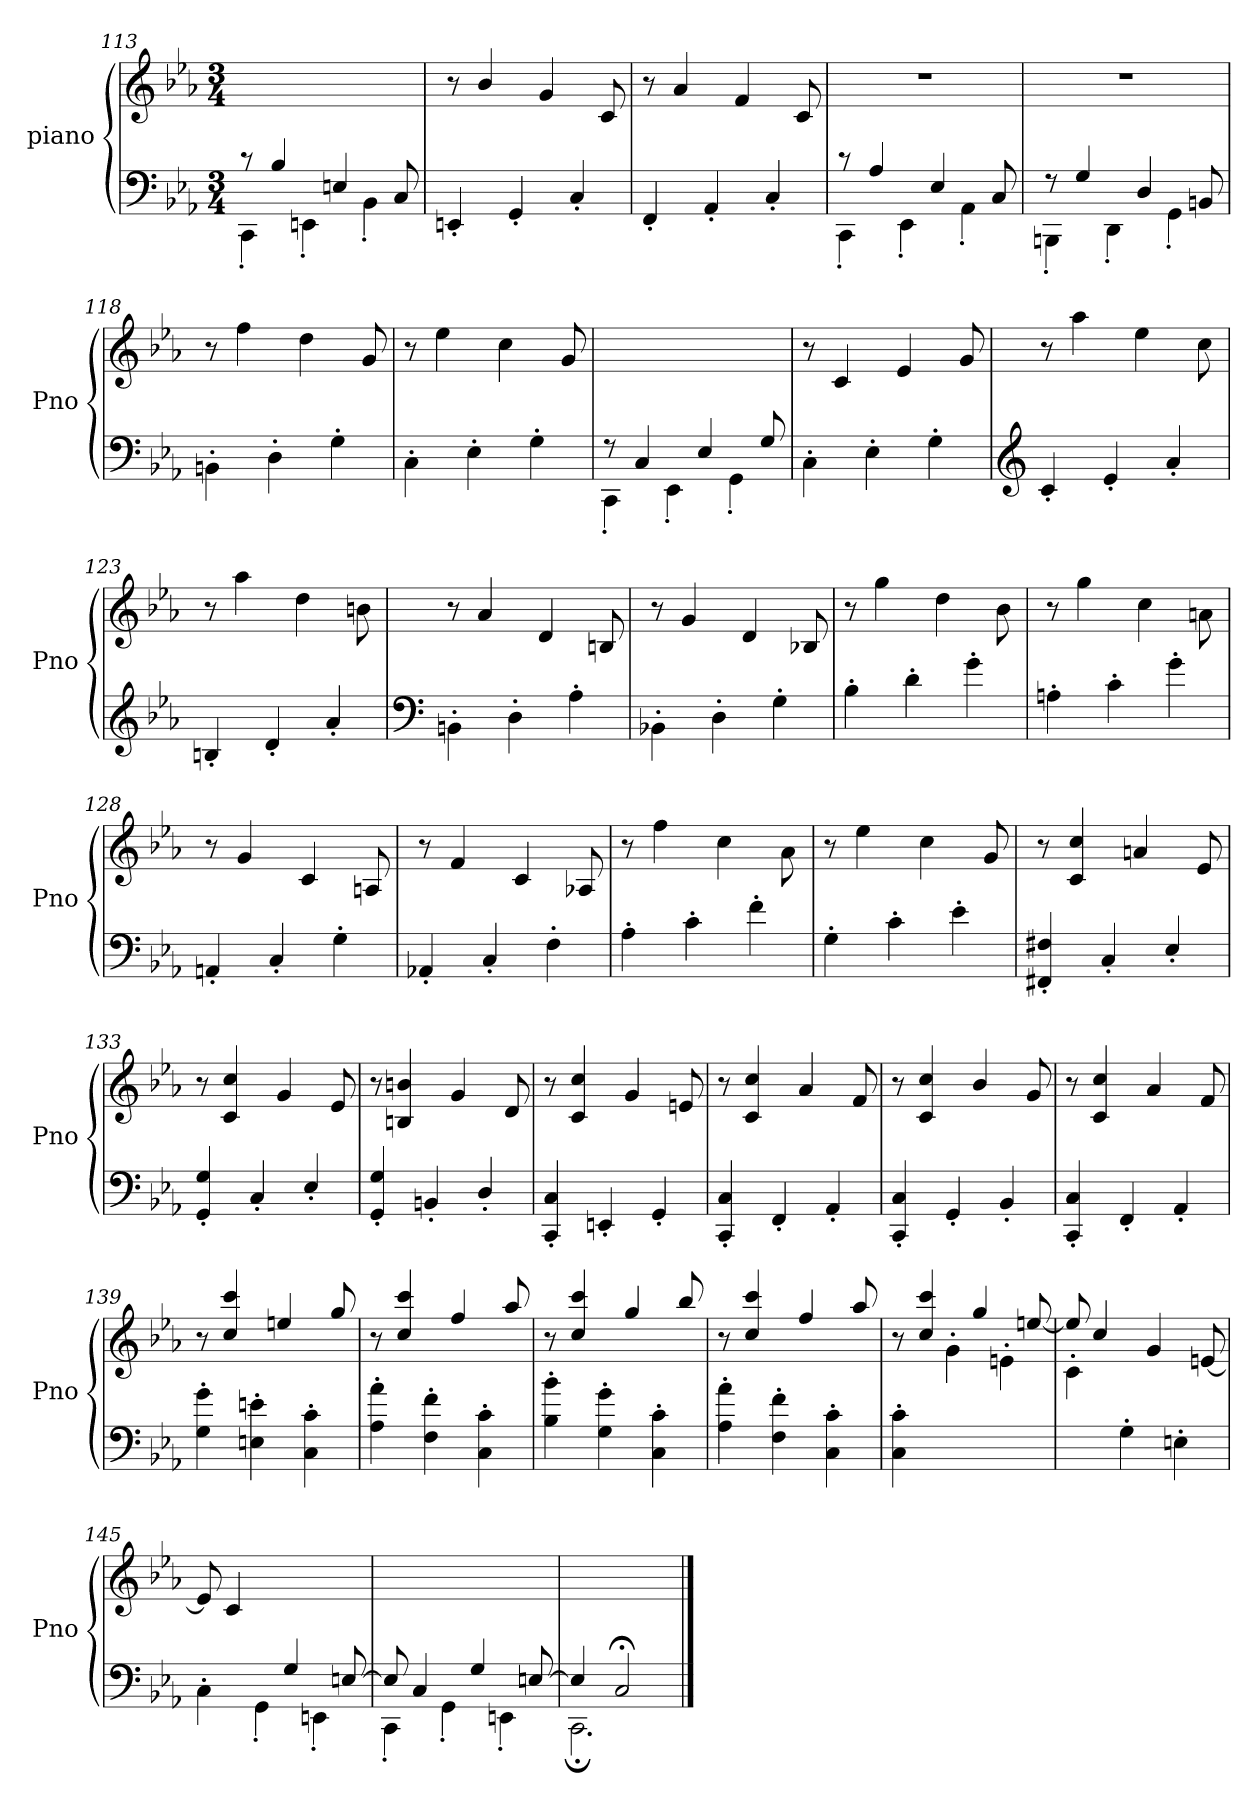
**kern	**kern
*part2	*part1
*staff2	*staff1
*I"piano	*I"piano
*I'Pno	*I'Pno
*clefF4	*clefG2
*k[b-e-a-]	*k[b-e-a-]
*c:	*c:
*M3/4	*M3/4
=113	=113
*^	*
8r	4CC'\	2.ryy
4B-/	.	.
.	4EEn'\	.
4En/	.	.
.	4BB-'\	.
8C/	.	.
*v	*v	*
!!LO:LB:g=z
=114	=114
4EEn'/	8r
.	4b-/
4GG'/	.
.	4g/
4C'/	.
.	8c/
=115	=115
4FF'/	8r
.	4a-/
4AA-'/	.
.	4f/
4C'/	.
.	8c/
=116	=116
*^	*
8r	4CC'\	2.r
4A-/	.	.
.	4EE-'\	.
4E-/	.	.
.	4AA-'\	.
8C/	.	.
=117	=117	=117
8r	4BBBn'\	2.r
4G/	.	.
.	4DD'\	.
4D/	.	.
.	4GG'\	.
8BBn/	.	.
*v	*v	*
=118	=118
4BBn'\	8r
.	4ff\
4D'\	.
.	4dd\
4G'\	.
.	8g/
=119	=119
4C'\	8r
.	4ee-\
4E-'\	.
.	4cc\
4G'\	.
.	8g/
=120	=120
*^	*
8r	4CC'\	2.ryy
4C/	.	.
.	4EE-'\	.
4E-/	.	.
.	4GG'\	.
8G/	.	.
*v	*v	*
!!LO:LB:g=z
=121	=121
4C'\	8r
.	4c/
4E-'\	.
.	4e-/
4G'\	.
.	8g/
=122	=122
*clefG2	*
4c'/	8r
.	4aa-\
4e-'/	.
.	4ee-\
4a-'/	.
.	8cc\
=123	=123
4Bn'/	8r
.	4aa-\
4d'/	.
.	4dd\
4a-'/	.
.	8bn\
=124	=124
*clefF4	*
4BBn'\	8r
.	4a-/
4D'\	.
.	4d/
4A-'\	.
.	8Bn/
=125	=125
4BB-X'\	8r
.	4g/
4D'\	.
.	4d/
4G'\	.
.	8B-X/
=126	=126
4B-'\	8r
.	4gg\
4d'\	.
.	4dd\
4g'\	.
.	8b-\
=127	=127
4An'\	8r
.	4gg\
4c'\	.
.	4cc\
4g'\	.
.	8an\
=128	=128
4AAn'/	8r
.	4g/
4C'/	.
.	4c/
4G'\	.
.	8An/
!!LO:LB:g=z
=129	=129
4AA-X'/	8r
.	4f/
4C'/	.
.	4c/
4F'\	.
.	8A-X/
=130	=130
4A-'\	8r
.	4ff\
4c'\	.
.	4cc\
4f'\	.
.	8a-\
=131	=131
4G'\	8r
.	4ee-\
4c'\	.
.	4cc\
4e-'\	.
.	8g/
=132	=132
4FF#X/' 4F#X/'	8r
.	4c/ 4cc/
4C'/	.
.	4an/
4E-'/	.
.	8e-/
=133	=133
4GG/' 4G/'	8r
.	4c/ 4cc/
4C'/	.
.	4g/
4E-'/	.
.	8e-/
=134	=134
4GG/' 4G/'	8r
.	4Bn/ 4bn/
4BBn'/	.
.	4g/
4D'/	.
.	8d/
=135	=135
4CC/' 4C/'	8r
.	4c/ 4cc/
4EEn'/	.
.	4g/
4GG'/	.
.	8en/
!!LO:LB:g=z
=136	=136
4CC/' 4C/'	8r
.	4c/ 4cc/
4FF'/	.
.	4a-/
4AA-'/	.
.	8f/
=137	=137
4CC/' 4C/'	8r
.	4c/ 4cc/
4GG'/	.
.	4b-/
4BB-'/	.
.	8g/
=138	=138
4CC/' 4C/'	8r
.	4c/ 4cc/
4FF'/	.
.	4a-/
4AA-'/	.
.	8f/
=139	=139
4G\' 4g\'	8r
.	4cc/ 4ccc/
4En\' 4en\'	.
.	4een/
4C\' 4c\'	.
.	8gg/
=140	=140
4A-\' 4a-\'	8r
.	4cc/ 4ccc/
4F\' 4f\'	.
.	4ff/
4C\' 4c\'	.
.	8aa-/
=141	=141
4B-\' 4b-\'	8r
.	4cc/ 4ccc/
4G\' 4g\'	.
.	4gg/
4C\' 4c\'	.
.	8bb-/
=142	=142
4A-\' 4a-\'	8r
.	4cc/ 4ccc/
4F\' 4f\'	.
.	4ff/
4C\' 4c\'	.
.	8aa-/
!!LO:PB:g=z
=143	=143
*	*^
4C\' 4c\'	4ryy	8r
.	.	4cc/ 4ccc/
2ryy	4g'\	.
.	.	4gg/
.	4en'\	.
.	.	[8een/
=144	=144	=144
4ryy	4c'\	8ee/]
.	.	4cc/
4G'\	2ryy	.
.	.	4g/
4En'\	.	.
.	.	[8en/
*	*v	*v
=145	=145
*^	*
4.ryy	4C'\	8e/]
.	.	4c/
.	4GG'\	.
4G/	.	4.ryy
.	4EEn'\	.
[8En/	.	.
=146	=146	=146
8E/]	4CC'\	2.ryy
4C/	.	.
.	4GG'\	.
4G/	.	.
.	4EEn'\	.
[8En/	.	.
=147	=147	=147
4E/]	2.CC;\	2.ryy
2C;</	.	.
*v	*v	*
==	==
*-	*-
